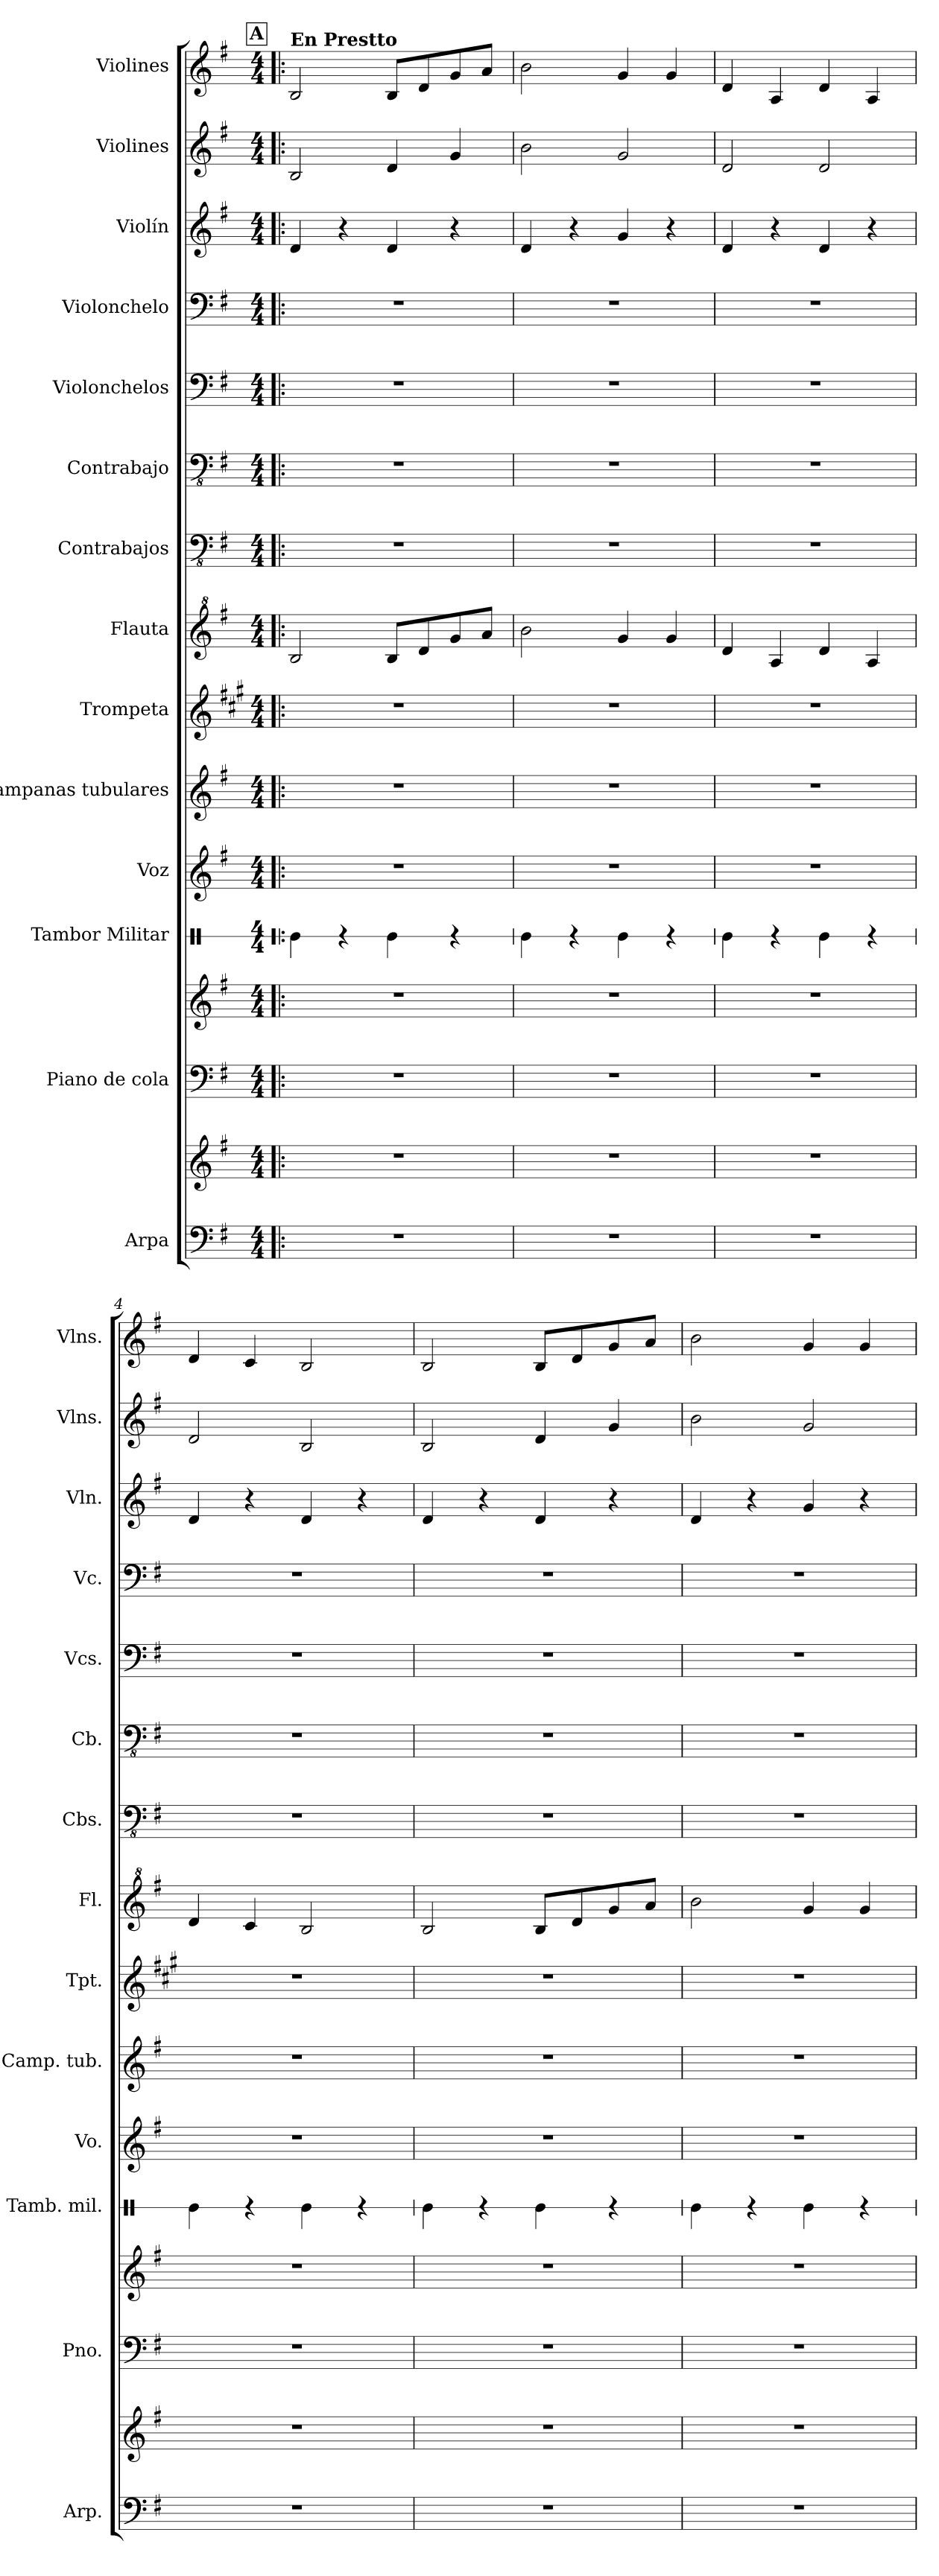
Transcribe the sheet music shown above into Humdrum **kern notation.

**kern	**kern	**kern	**kern	**kern	**kern	**kern	**kern	**kern	**kern	**kern	**kern	**kern	**kern	**kern	**kern
*part14	*part14	*part13	*part13	*part12	*part11	*part10	*part9	*part8	*part7	*part6	*part5	*part4	*part3	*part2	*part1
*staff16	*staff15	*staff14	*staff13	*staff12	*staff11	*staff10	*staff9	*staff8	*staff7	*staff6	*staff5	*staff4	*staff3	*staff2	*staff1
*I"Arpa	*	*I"Piano de cola	*	*I"Tambor Militar	*I"Voz	*I"Campanas tubulares	*I"Trompeta	*I"Flauta	*I"Contrabajos	*I"Contrabajo	*I"Violonchelos	*I"Violonchelo	*I"Violín	*I"Violines	*I"Violines
*I'Arp.	*	*I'Pno.	*	*I'Tamb. mil.	*I'Vo.	*I'Camp. tub.	*I'Tpt.	*I'Fl.	*I'Cbs.	*I'Cb.	*I'Vcs.	*I'Vc.	*I'Vln.	*I'Vlns.	*I'Vlns.
*	*	*	*	*stria1	*	*	*	*	*	*	*	*	*	*	*
*clefF4	*clefG2	*clefF4	*clefG2	*clefX	*clefG2	*clefG2	*clefG2	*clefG^2	*clefFv4	*clefFv4	*clefF4	*clefF4	*clefG2	*clefG2	*clefG2
*	*	*	*	*	*	*	*ITrd1c2	*	*	*ITrd7c12	*	*	*	*	*
*k[f#]	*k[f#]	*k[f#]	*k[f#]	*k[]	*k[f#]	*k[f#]	*k[f#]	*k[f#]	*k[f#]	*k[f#]	*k[f#]	*k[f#]	*k[f#]	*k[f#]	*k[f#]
*M4/4	*M4/4	*M4/4	*M4/4	*M4/4	*M4/4	*M4/4	*M4/4	*M4/4	*M4/4	*M4/4	*M4/4	*M4/4	*M4/4	*M4/4	*M4/4
*MM180	*MM180	*MM180	*MM180	*MM180	*MM180	*MM180	*MM180	*MM180	*MM180	*MM180	*MM180	*MM180	*MM180	*MM180	*MM180
!!LO:REH:place=s1:a:B:fs=14:t=A
=1!|:	=1!|:	=1!|:	=1!|:	=1!|:	=1!|:	=1!|:	=1!|:	=1!|:	=1!|:	=1!|:	=1!|:	=1!|:	=1!|:	=1!|:	=1!|:
!	!	!	!	!	!	!	!	!	!	!	!	!	!	!	!LO:TX:a:B:t=En Prestto
1r	1r	1r	1r	4Re\	1r	1r	1r	2b/	1r	1r	1r	1r	4d/	2B/	2B/
.	.	.	.	4r	.	.	.	.	.	.	.	.	4r	.	.
.	.	.	.	4Re\	.	.	.	8b/L	.	.	.	.	4d/	4d/	8B/L
.	.	.	.	.	.	.	.	8dd/	.	.	.	.	.	.	8d/
.	.	.	.	4r	.	.	.	8gg/	.	.	.	.	4r	4g/	8g/
.	.	.	.	.	.	.	.	8aa/J	.	.	.	.	.	.	8a/J
!!LO:PB:g=z
=2	=2	=2	=2	=2	=2	=2	=2	=2	=2	=2	=2	=2	=2	=2	=2
1r	1r	1r	1r	4Re\	1r	1r	1r	2bb\	1r	1r	1r	1r	4d/	2b\	2b\
.	.	.	.	4r	.	.	.	.	.	.	.	.	4r	.	.
.	.	.	.	4Re\	.	.	.	4gg/	.	.	.	.	4g/	2g/	4g/
.	.	.	.	4r	.	.	.	4gg/	.	.	.	.	4r	.	4g/
=3	=3	=3	=3	=3	=3	=3	=3	=3	=3	=3	=3	=3	=3	=3	=3
1r	1r	1r	1r	4Re\	1r	1r	1r	4dd/	1r	1r	1r	1r	4d/	2d/	4d/
.	.	.	.	4r	.	.	.	4a/	.	.	.	.	4r	.	4A/
.	.	.	.	4Re\	.	.	.	4dd/	.	.	.	.	4d/	2d/	4d/
.	.	.	.	4r	.	.	.	4a/	.	.	.	.	4r	.	4A/
=4	=4	=4	=4	=4	=4	=4	=4	=4	=4	=4	=4	=4	=4	=4	=4
1r	1r	1r	1r	4Re\	1r	1r	1r	4dd/	1r	1r	1r	1r	4d/	2d/	4d/
.	.	.	.	4r	.	.	.	4cc/	.	.	.	.	4r	.	4c/
.	.	.	.	4Re\	.	.	.	2b/	.	.	.	.	4d/	2B/	2B/
.	.	.	.	4r	.	.	.	.	.	.	.	.	4r	.	.
=5	=5	=5	=5	=5	=5	=5	=5	=5	=5	=5	=5	=5	=5	=5	=5
1r	1r	1r	1r	4Re\	1r	1r	1r	2b/	1r	1r	1r	1r	4d/	2B/	2B/
.	.	.	.	4r	.	.	.	.	.	.	.	.	4r	.	.
.	.	.	.	4Re\	.	.	.	8b/L	.	.	.	.	4d/	4d/	8B/L
.	.	.	.	.	.	.	.	8dd/	.	.	.	.	.	.	8d/
.	.	.	.	4r	.	.	.	8gg/	.	.	.	.	4r	4g/	8g/
.	.	.	.	.	.	.	.	8aa/J	.	.	.	.	.	.	8a/J
=6	=6	=6	=6	=6	=6	=6	=6	=6	=6	=6	=6	=6	=6	=6	=6
1r	1r	1r	1r	4Re\	1r	1r	1r	2bb\	1r	1r	1r	1r	4d/	2b\	2b\
.	.	.	.	4r	.	.	.	.	.	.	.	.	4r	.	.
.	.	.	.	4Re\	.	.	.	4gg/	.	.	.	.	4g/	2g/	4g/
.	.	.	.	4r	.	.	.	4gg/	.	.	.	.	4r	.	4g/
=	=	=	=	=	=	=	=	=	=	=	=	=	=	=	=
*-	*-	*-	*-	*-	*-	*-	*-	*-	*-	*-	*-	*-	*-	*-	*-
